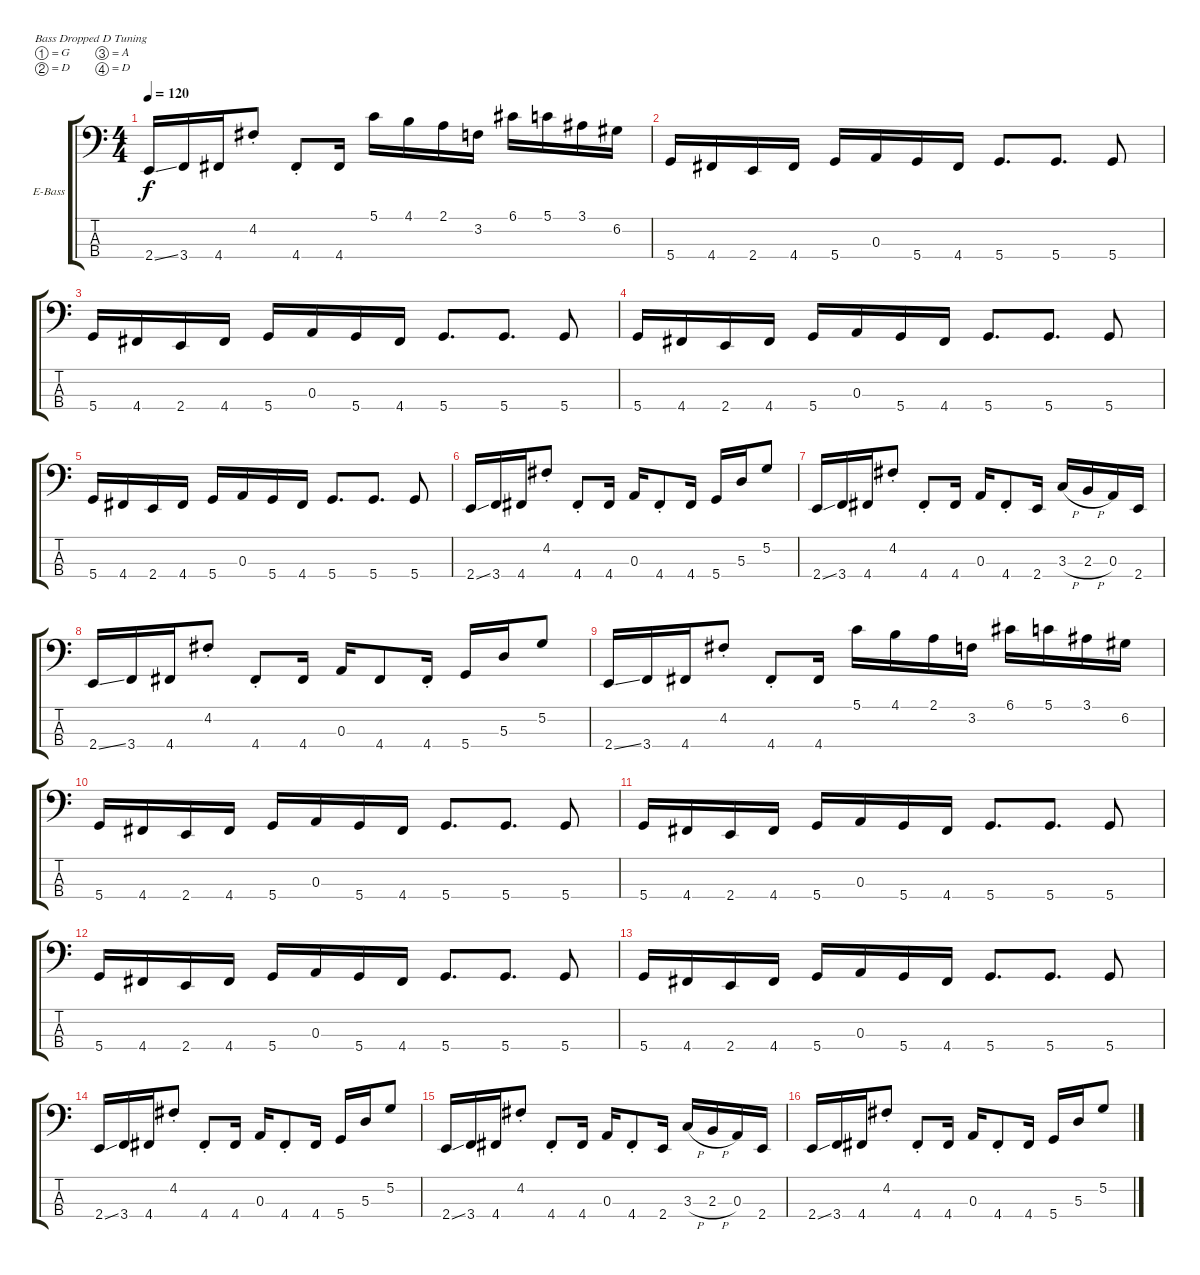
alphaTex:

\bracketExtendMode groupsimilarinstruments
\firstSystemTrackNameOrientation horizontal
\otherSystemsTrackNameOrientation horizontal
\track ("Bass" "E-Bass") {instrument electricbasspick}
\staff {score tabs}
\tuning (G2 D2 A1 D1)
\ts (4 4)
\tempo 120
\clef f4
\ks c
2.4{ss}.16{dy f} 3.4.16 4.4.16 4.2{st}.8 4.4{st}.8 4.4.16 5.1.16 4.1.16 2.1.16 3.2.16 6.1.16 5.1.16 3.1.16 6.2.16 |
5.4.16 4.4.16 2.4.16 4.4.16 5.4.16 0.3.16 5.4.16 4.4.16 5.4.8{d} 5.4.8{d} 5.4.8 |
5.4.16 4.4.16 2.4.16 4.4.16 5.4.16 0.3.16 5.4.16 4.4.16 5.4.8{d} 5.4.8{d} 5.4.8 |
5.4.16 4.4.16 2.4.16 4.4.16 5.4.16 0.3.16 5.4.16 4.4.16 5.4.8{d} 5.4.8{d} 5.4.8 |
5.4.16 4.4.16 2.4.16 4.4.16 5.4.16 0.3.16 5.4.16 4.4.16 5.4.8{d} 5.4.8{d} 5.4.8 |
2.4{ss}.16 3.4.16 4.4.16 4.2{st}.8 4.4{st}.8 4.4.16 0.3.16 4.4{st}.8 4.4.16 5.4.16 5.3.16 5.2.8 |
2.4{ss}.16 3.4.16 4.4.16 4.2{st}.8 4.4{st}.8 4.4.16 0.3.16 4.4{st}.8 2.4.16 3.3{h}.16 2.3{h}.16 0.3.16 2.4.16 |
2.4{ss}.16 3.4.16 4.4.16 4.2{st}.8 4.4{st}.8 4.4.16 0.3.16 4.4.8 4.4{st}.16 5.4.16 5.3.16 5.2.8 |
2.4{ss}.16 3.4.16 4.4.16 4.2{st}.8 4.4{st}.8 4.4.16 5.1.16 4.1.16 2.1.16 3.2.16 6.1.16 5.1.16 3.1.16 6.2.16 |
5.4.16 4.4.16 2.4.16 4.4.16 5.4.16 0.3.16 5.4.16 4.4.16 5.4.8{d} 5.4.8{d} 5.4.8 |
5.4.16 4.4.16 2.4.16 4.4.16 5.4.16 0.3.16 5.4.16 4.4.16 5.4.8{d} 5.4.8{d} 5.4.8 |
5.4.16 4.4.16 2.4.16 4.4.16 5.4.16 0.3.16 5.4.16 4.4.16 5.4.8{d} 5.4.8{d} 5.4.8 |
5.4.16 4.4.16 2.4.16 4.4.16 5.4.16 0.3.16 5.4.16 4.4.16 5.4.8{d} 5.4.8{d} 5.4.8 |
2.4{ss}.16 3.4.16 4.4.16 4.2{st}.8 4.4{st}.8 4.4.16 0.3.16 4.4{st}.8 4.4.16 5.4.16 5.3.16 5.2.8 |
2.4{ss}.16 3.4.16 4.4.16 4.2{st}.8 4.4{st}.8 4.4.16 0.3.16 4.4{st}.8 2.4.16 3.3{h}.16 2.3{h}.16 0.3.16 2.4.16 |
2.4{ss}.16 3.4.16 4.4.16 4.2{st}.8 4.4{st}.8 4.4.16 0.3.16 4.4{st}.8 4.4.16 5.4.16 5.3.16 5.2.8
